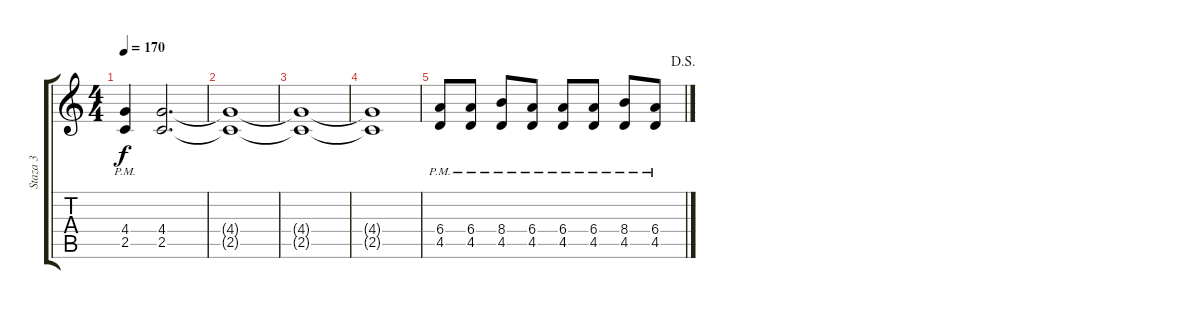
\track ("Staza 3" "Staza 3") {instrument overdrivenguitar}
\staff {score tabs}
\tuning (F4 C4 Ab3 Eb3 Bb2 F2) {hide}
\ts (4 4)
\tempo 170
\clef g2
\ks c
(4.4{pm} 2.5{pm}).4{dy f} (4.4 2.5).2{d} |
(4.4{t} 2.5{t}).1 |
(4.4{t} 2.5{t}).1 |
(4.4{t} 2.5{t}).1 |
\jump dalsegno
(6.4{pm} 4.5{pm}).8 (6.4{pm} 4.5{pm}).8 (8.4{pm} 4.5{pm}).8 (6.4{pm} 4.5{pm}).8 (6.4{pm} 4.5{pm}).8 (6.4{pm} 4.5{pm}).8 (8.4{pm} 4.5{pm}).8 (6.4{pm} 4.5{pm}).8
